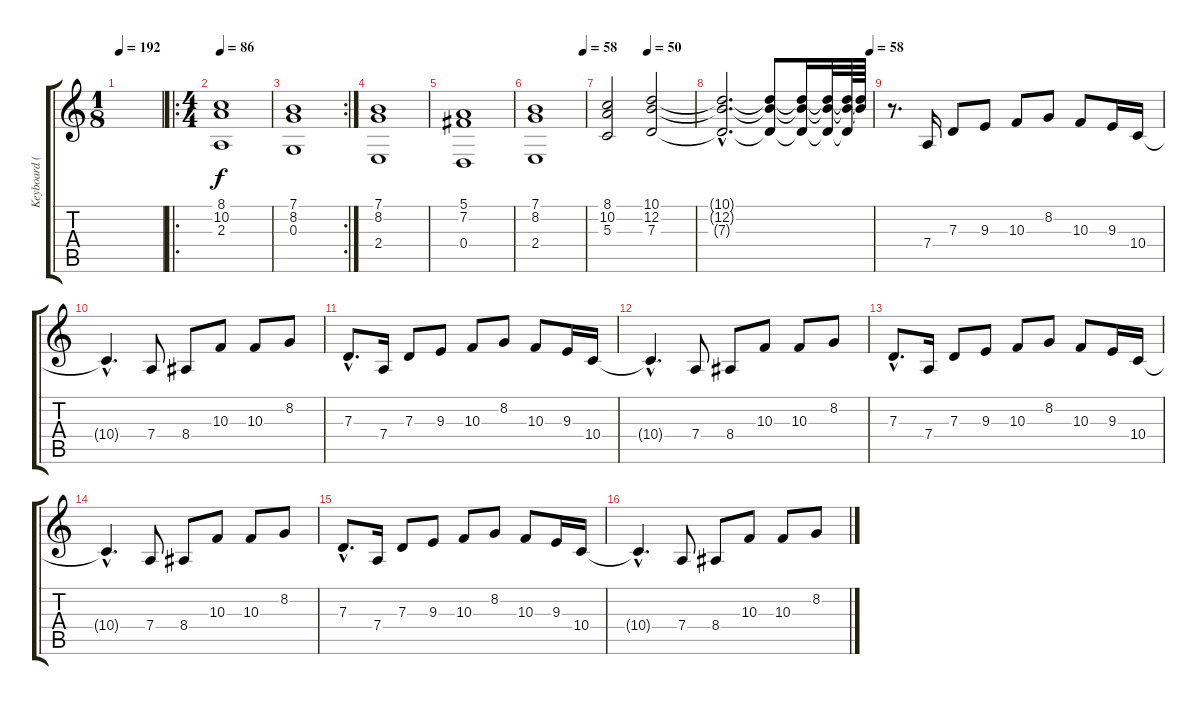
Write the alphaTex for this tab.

\track ("Keyboard (High Note)" "Keyboard (") {instrument stringensemble1}
\staff {score tabs}
\tuning (E4 B3 G3 D3 A2 E2) {hide}
\ts (1 8)
\tempo 192
\tempo 86
\tempo 192
\clef g2
\ks c
|
\ro
\ts (4 4)
\tempo 86
(8.1 10.2 2.3).1 |
\rc 2
(7.1 8.2 0.3).1 |
(7.1 8.2 2.4).1 |
(5.1 7.2 0.4).1 |
\tempo (58 0.96875)
(7.1 8.2 2.4).1 |
\tempo (50 0.46875)
(8.1 10.2 5.3).2 (10.1 12.2 7.3).2{volume 0} |
\tempo (58 0.984375)
(10.1{hac t} 12.2{hac t} 7.3{hac t}).2{d} (10.1{t} 12.2{t} 7.3{t}).8 (10.1{t} 12.2{t} 7.3{t}).16 (10.1{t} 12.2{t} 7.3{t}).32 (10.1{t} 12.2{t} 7.3{t}).64 (10.1{t} 12.2{t}).64 |
r.8{d} 7.4.16{volume 12} 7.3.8 9.3.8 10.3.8 8.2.8 10.3.8 9.3.16 10.4.16 |
10.4{hac t}.4{d} 7.4.8 8.4.8 10.3.8 10.3.8 8.2.8 |
7.3{hac}.8{d} 7.4.16 7.3.8 9.3.8 10.3.8 8.2.8 10.3.8 9.3.16 10.4.16 |
10.4{hac t}.4{d} 7.4.8 8.4.8 10.3.8 10.3.8 8.2.8 |
7.3{hac}.8{d} 7.4.16 7.3.8 9.3.8 10.3.8 8.2.8 10.3.8 9.3.16 10.4.16 |
10.4{hac t}.4{d} 7.4.8 8.4.8 10.3.8 10.3.8 8.2.8 |
7.3{hac}.8{d} 7.4.16 7.3.8 9.3.8 10.3.8 8.2.8 10.3.8 9.3.16 10.4.16 |
10.4{hac t}.4{d} 7.4.8 8.4.8 10.3.8 10.3.8 8.2.8
